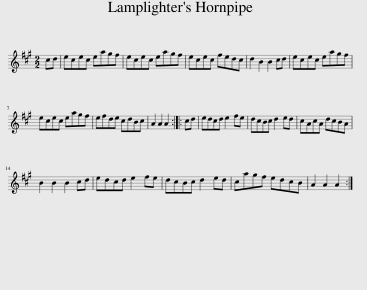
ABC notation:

X:1
L:1/8
M:2/2
I:linebreak $
K:A
V:1 treble
V:1
 cd | ecec eagf | ecec eagf | ecec fedc | d2 B2 B2 cd | %5
 ecec eagf |$ ecec eagf | efde cdBc | A2 A2 A2 :: cd | %10
 edcd e2 fe | dcBc d2 ed | cAcA dcBA |$ B2 B2 B2 cd | edcd e2 fe | %15
 dcBc d2 ed | cagf edcB | A2 A2 A2 :| %18
